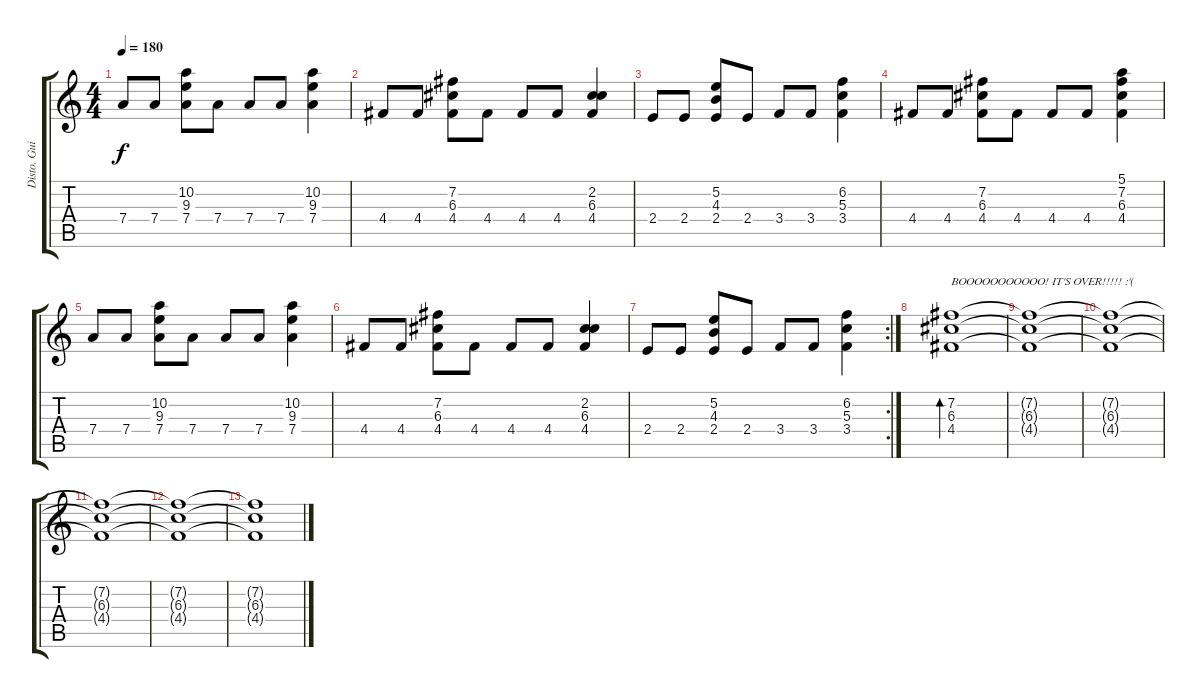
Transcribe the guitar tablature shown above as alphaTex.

\track ("Disto. Guitar" "Disto. Gui") {instrument distortionguitar}
\staff {score tabs}
\tuning (E4 B3 G3 D3 A2 E2) {hide}
\ts (4 4)
\tempo 180
\clef g2
\ks c
7.4.8{dy f} 7.4.8 (10.2 9.3 7.4).8 7.4.8 7.4.8 7.4.8 (10.2 9.3 7.4).4 |
4.4.8 4.4.8 (7.2 6.3 4.4).8 4.4.8 4.4.8 4.4.8 (2.2 6.3 4.4).4 |
2.4.8 2.4.8 (5.2 4.3 2.4).8 2.4.8 3.4.8 3.4.8 (6.2 5.3 3.4).4 |
4.4.8 4.4.8 (7.2 6.3 4.4).8 4.4.8 4.4.8 4.4.8 (5.1 7.2 6.3 4.4).4 |
7.4.8 7.4.8 (10.2 9.3 7.4).8 7.4.8 7.4.8 7.4.8 (10.2 9.3 7.4).4 |
4.4.8 4.4.8 (7.2 6.3 4.4).8 4.4.8 4.4.8 4.4.8 (2.2 6.3 4.4).4 |
\rc 2
2.4.8 2.4.8 (5.2 4.3 2.4).8 2.4.8 3.4.8 3.4.8 (6.2 5.3 3.4).4 |
(7.2 6.3 4.4).1{bd 480 txt "BOOOOOOOOOOO! IT'S OVER!!!!! :'(" volume 0} |
(7.2{t} 6.3{t} 4.4{t}).1 |
(7.2{t} 6.3{t} 4.4{t}).1 |
(7.2{t} 6.3{t} 4.4{t}).1 |
(7.2{t} 6.3{t} 4.4{t}).1 |
(7.2{t} 6.3{t} 4.4{t}).1
